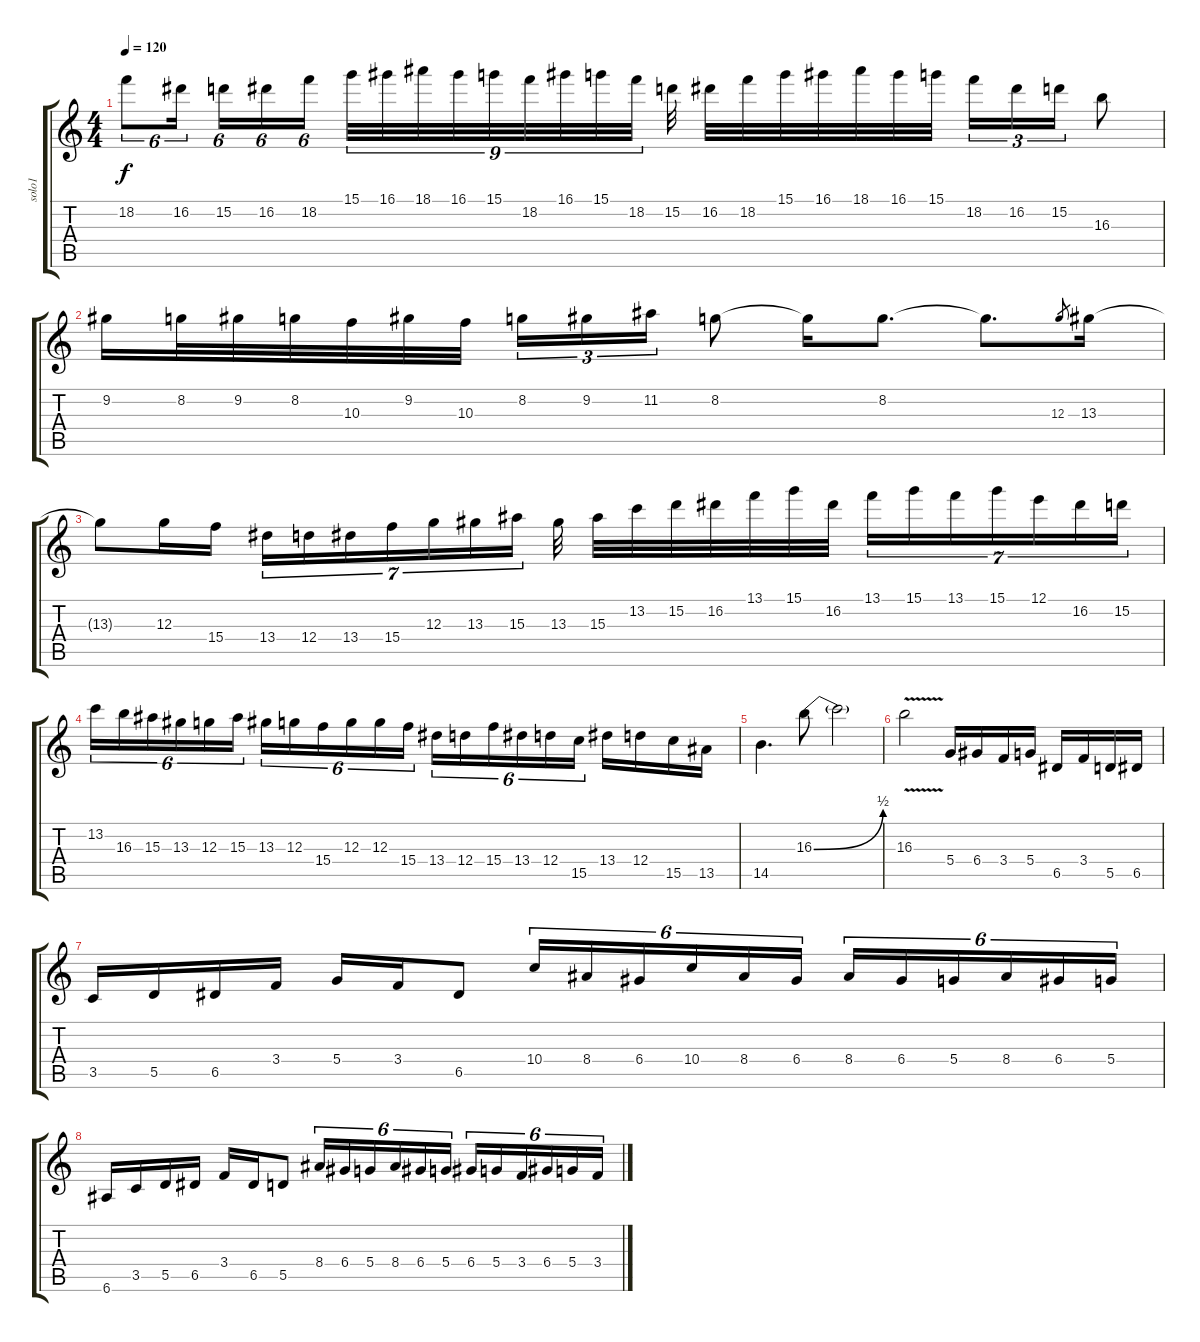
\track ("solo1" "solo1") {instrument distortionguitar}
\staff {score tabs}
\tuning (E4 B3 G3 D3 A2 E2) {hide}
\ts (4 4)
\tempo 120
\clef g2
\ks c
18.2.8{tu (6 4) dy f} 16.2.16{tu (6 4)} 15.2.16{tu (6 4)} 16.2.16{tu (6 4)} 18.2.16{tu (6 4)} 15.1.32{tu (9 8)} 16.1.32{tu (9 8)} 18.1.32{tu (9 8)} 16.1.32{tu (9 8)} 15.1.32{tu (9 8)} 18.2.32{tu (9 8)} 16.1.32{tu (9 8)} 15.1.32{tu (9 8)} 18.2.32{tu (9 8)} 15.2.32 16.2.32 18.2.32 15.1.32 16.1.32 18.1.32 16.1.32 15.1.32 18.2.16{tu (3 2)} 16.2.16{tu (3 2)} 15.2.16{tu (3 2)} 16.3.8 |
9.2.16 8.2.32 9.2.32 8.2.32 10.3.32 9.2.32 10.3.32 8.2.16{tu (3 2)} 9.2.16{tu (3 2)} 11.2.16{tu (3 2)} 8.2.8 8.2{t}.16 8.2.8{d} 8.2{t}.8{d} 12.3.8{gr} 13.3.16 |
13.3{t}.8 12.3.16 15.4.16 13.4.16{tu (7 4)} 12.4.16{tu (7 4)} 13.4.16{tu (7 4)} 15.4.16{tu (7 4)} 12.3.16{tu (7 4)} 13.3.16{tu (7 4)} 15.3.16{tu (7 4)} 13.3.32 15.3.32 13.2.32 15.2.32 16.2.32 13.1.32 15.1.32 16.2.32 13.1.16{tu (7 4)} 15.1.16{tu (7 4)} 13.1.16{tu (7 4)} 15.1.16{tu (7 4)} 12.1.16{tu (7 4)} 16.2.16{tu (7 4)} 15.2.16{tu (7 4)} |
13.2.16{tu (6 4)} 16.3.16{tu (6 4)} 15.3.16{tu (6 4)} 13.3.16{tu (6 4)} 12.3.16{tu (6 4)} 15.3.16{tu (6 4)} 13.3.16{tu (6 4)} 12.3.16{tu (6 4)} 15.4.16{tu (6 4)} 12.3.16{tu (6 4)} 12.3.16{tu (6 4)} 15.4.16{tu (6 4)} 13.4.16{tu (6 4)} 12.4.16{tu (6 4)} 15.4.16{tu (6 4)} 13.4.16{tu (6 4)} 12.4.16{tu (6 4)} 15.5.16{tu (6 4)} 13.4.16 12.4.16 15.5.16 13.5.16 |
14.5.4{d} 16.3{be (bend 0 0 60 2)}.8 16.3{t}.2 |
16.3{v}.2 5.4.16 6.4.16 3.4.16 5.4.16 6.5.16 3.4.16 5.5.16 6.5.16 |
3.5.16 5.5.16 6.5.16 3.4.16 5.4.16 3.4.16 6.5.8 10.4.16{tu (6 4)} 8.4.16{tu (6 4)} 6.4.16{tu (6 4)} 10.4.16{tu (6 4)} 8.4.16{tu (6 4)} 6.4.16{tu (6 4)} 8.4.16{tu (6 4)} 6.4.16{tu (6 4)} 5.4.16{tu (6 4)} 8.4.16{tu (6 4)} 6.4.16{tu (6 4)} 5.4.16{tu (6 4)} |
6.6.16 3.5.16 5.5.16 6.5.16 3.4.16 6.5.16 5.5.8 8.4.16{tu (6 4)} 6.4.16{tu (6 4)} 5.4.16{tu (6 4)} 8.4.16{tu (6 4)} 6.4.16{tu (6 4)} 5.4.16{tu (6 4)} 6.4.16{tu (6 4)} 5.4.16{tu (6 4)} 3.4.16{tu (6 4)} 6.4.16{tu (6 4)} 5.4.16{tu (6 4)} 3.4.16{tu (6 4)}
